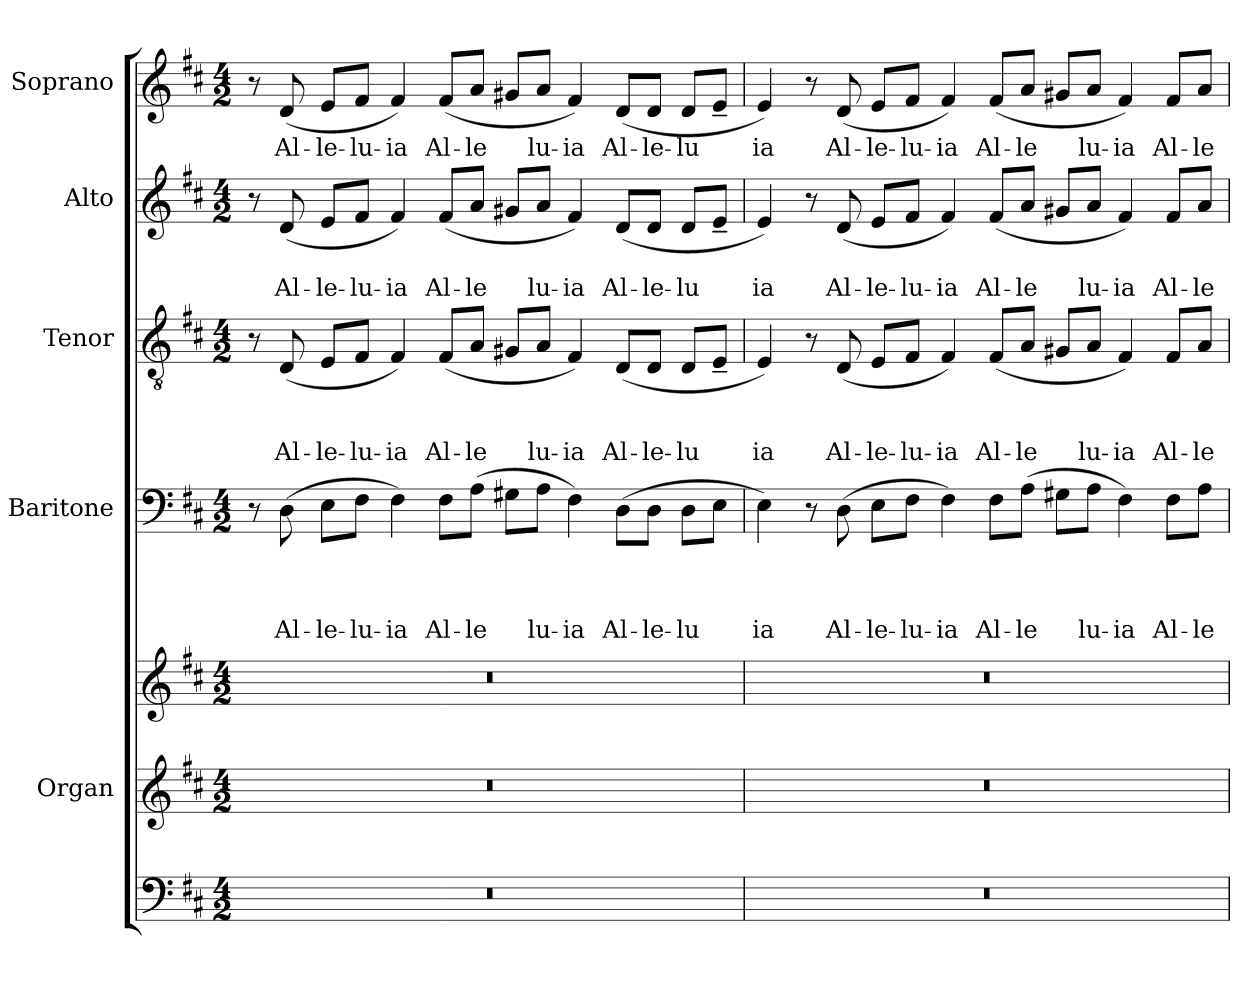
**kern	**kern	**kern	**kern	**text	**text	**text	**text	**kern	**text	**text	**text	**kern	**text	**text	**kern	**text
*part6	*part5	*part5	*part4	*part4	*part4	*part4	*part4	*part3	*part3	*part3	*part3	*part2	*part2	*part2	*part1	*part1
*staff7	*staff6	*staff5	*staff4	*staff4	*staff4	*staff4	*staff4	*staff3	*staff3	*staff3	*staff3	*staff2	*staff2	*staff2	*staff1	*staff1
*	*I"Organ	*	*I"Baritone	*	*	*	*	*I"Tenor	*	*	*	*I"Alto	*	*	*I"Soprano	*
*	*	*	*I'B	*	*	*	*	*I'T	*	*	*	*I'A	*	*	*I'S	*
*clefF4	*clefG2	*clefG2	*clefF4	*	*	*	*	*clefGv2	*	*	*	*clefG2	*	*	*clefG2	*
*k[f#c#]	*k[f#c#]	*k[f#c#]	*k[f#c#]	*	*	*	*	*k[f#c#]	*	*	*	*k[f#c#]	*	*	*k[f#c#]	*
*D:	*D:	*D:	*D:	*	*	*	*	*D:	*	*	*	*D:	*	*	*D:	*
*M4/2	*M4/2	*M4/2	*M4/2	*	*	*	*	*M4/2	*	*	*	*M4/2	*	*	*M4/2	*
=1	=1	=1	=1	=1	=1	=1	=1	=1	=1	=1	=1	=1	=1	=1	=1	=1
!LO:N:vis=1	!LO:N:vis=1	!LO:N:vis=1	!	!	!	!	!	!	!	!	!	!	!	!	!	!
0r	0r	0r	8r	.	.	.	.	8r	.	.	.	8r	.	.	8r	.
!	!	!	!	!	!	!	!LO:LY:b	!	!	!	!LO:LY:b	!	!	!LO:LY:b	!	!LO:LY:b
.	.	.	(>8D\	.	.	.	Al-	(<8D/	.	.	Al-	(<8d/	.	Al-	(<8d/	Al-
!	!	!	!	!	!	!	!LO:LY:b	!	!	!	!LO:LY:b	!	!	!LO:LY:b	!	!LO:LY:b
.	.	.	8E\L	.	.	.	-le-	8E/L	.	.	-le-	8e/L	.	-le-	8e/L	-le-
!	!	!	!	!	!	!	!LO:LY:b	!	!	!	!LO:LY:b	!	!	!LO:LY:b	!	!LO:LY:b
.	.	.	8F#\J	.	.	.	-lu-	8F#/J	.	.	-lu-	8f#/J	.	-lu-	8f#/J	-lu-
!	!	!	!	!	!	!	!LO:LY:b:rj	!	!	!	!LO:LY:b:rj	!	!	!LO:LY:b:rj	!	!LO:LY:b:rj
.	.	.	4F#\)	.	.	.	-ia	4F#/)	.	.	-ia	4f#/)	.	-ia	4f#/)	-ia
!	!	!	!	!	!	!	!LO:LY:b	!	!	!	!LO:LY:b	!	!	!LO:LY:b	!	!LO:LY:b
.	.	.	8F#\L	.	.	.	Al-	(<8F#/L	.	.	Al-	(<8f#/L	.	Al-	(<8f#/L	Al-
!	!	!	!	!	!	!	!LO:LY:b:rj	!	!	!	!LO:LY:b:rj	!	!	!LO:LY:b:rj	!	!LO:LY:b:rj
.	.	.	(>8A\J	.	.	.	-le	8A/J	.	.	-le	8a/J	.	-le	8a/J	-le
.	.	.	8G#X\L	.	.	.	.	8G#X/L	.	.	.	8g#X/L	.	.	8g#X/L	.
!	!	!	!	!	!	!	!LO:LY:b	!	!	!	!LO:LY:b	!	!	!LO:LY:b	!	!LO:LY:b
.	.	.	8A\J	.	.	.	lu-	8A/J	.	.	lu-	8a/J	.	lu-	8a/J	lu-
!	!	!	!	!	!	!	!LO:LY:b:rj	!	!	!	!LO:LY:b:rj	!	!	!LO:LY:b:rj	!	!LO:LY:b:rj
.	.	.	4F#\)	.	.	.	-ia	4F#/)	.	.	-ia	4f#/)	.	-ia	4f#/)	-ia
!	!	!	!	!	!	!	!LO:LY:b	!	!	!	!LO:LY:b	!	!	!LO:LY:b	!	!LO:LY:b
.	.	.	(>8D\L	.	.	.	Al-	(<8D/L	.	.	Al-	(<8d/L	.	Al-	(<8d/L	Al-
!	!	!	!	!	!	!	!LO:LY:b	!	!	!	!LO:LY:b	!	!	!LO:LY:b	!	!LO:LY:b
.	.	.	8D\J	.	.	.	-le-	8D/J	.	.	-le-	8d/J	.	-le-	8d/J	-le-
!	!	!	!	!	!	!	!LO:LY:b:rj	!	!	!	!LO:LY:b:rj	!	!	!LO:LY:b:rj	!	!LO:LY:b:rj
.	.	.	8D\L	.	.	.	-lu	8D/L	.	.	-lu	8d/L	.	-lu	8d/L	-lu
.	.	.	8E\J	.	.	.	.	8E~</J	.	.	.	8e~</J	.	.	8e~</J	.
=2	=2	=2	=2	=2	=2	=2	=2	=2	=2	=2	=2	=2	=2	=2	=2	=2
!LO:N:vis=1	!LO:N:vis=1	!LO:N:vis=1	!	!	!	!	!LO:LY:b	!	!	!	!LO:LY:b	!	!	!LO:LY:b	!	!LO:LY:b
0r	0r	0r	4E\)	.	.	.	ia	4E/)	.	.	ia	4e/)	.	ia	4e/)	ia
.	.	.	8r	.	.	.	.	8r	.	.	.	8r	.	.	8r	.
!	!	!	!	!	!	!	!LO:LY:b	!	!	!	!LO:LY:b	!	!	!LO:LY:b	!	!LO:LY:b
.	.	.	(>8D\	.	.	.	Al-	(<8D/	.	.	Al-	(<8d/	.	Al-	(<8d/	Al-
!	!	!	!	!	!	!	!LO:LY:b	!	!	!	!LO:LY:b	!	!	!LO:LY:b	!	!LO:LY:b
.	.	.	8E\L	.	.	.	-le-	8E/L	.	.	-le-	8e/L	.	-le-	8e/L	-le-
!	!	!	!	!	!	!	!LO:LY:b	!	!	!	!LO:LY:b	!	!	!LO:LY:b	!	!LO:LY:b
.	.	.	8F#\J	.	.	.	-lu-	8F#/J	.	.	-lu-	8f#/J	.	-lu-	8f#/J	-lu-
!	!	!	!	!	!	!	!LO:LY:b	!	!	!	!LO:LY:b	!	!	!LO:LY:b	!	!LO:LY:b
.	.	.	4F#\)	.	.	.	-ia	4F#/)	.	.	-ia	4f#/)	.	-ia	4f#/)	-ia
!	!	!	!	!	!	!	!LO:LY:b	!	!	!	!LO:LY:b	!	!	!LO:LY:b	!	!LO:LY:b
.	.	.	8F#\L	.	.	.	Al-	(<8F#/L	.	.	Al-	(<8f#/L	.	Al-	(<8f#/L	Al-
!	!	!	!	!	!	!	!LO:LY:b:rj	!	!	!	!LO:LY:b:rj	!	!	!LO:LY:b:rj	!	!LO:LY:b:rj
.	.	.	(>8A\J	.	.	.	-le	8A/J	.	.	-le	8a/J	.	-le	8a/J	-le
.	.	.	8G#X\L	.	.	.	.	8G#X/L	.	.	.	8g#X/L	.	.	8g#X/L	.
!	!	!	!	!	!	!	!LO:LY:b	!	!	!	!LO:LY:b	!	!	!LO:LY:b	!	!LO:LY:b
.	.	.	8A\J	.	.	.	lu-	8A/J	.	.	lu-	8a/J	.	lu-	8a/J	lu-
!	!	!	!	!	!	!	!LO:LY:b:rj	!	!	!	!LO:LY:b:rj	!	!	!LO:LY:b:rj	!	!LO:LY:b:rj
.	.	.	4F#\)	.	.	.	-ia	4F#/)	.	.	-ia	4f#/)	.	-ia	4f#/)	-ia
!	!	!	!	!	!	!	!LO:LY:b	!	!	!	!LO:LY:b	!	!	!LO:LY:b	!	!LO:LY:b
.	.	.	8F#\L	.	.	.	Al-	8F#/L	.	.	Al-	8f#/L	.	Al-	8f#/L	Al-
!	!	!	!	!	!	!	!LO:LY:b:rj	!	!	!	!LO:LY:b:rj	!	!	!LO:LY:b:rj	!	!LO:LY:b:rj
.	.	.	8A\J	.	.	.	-le	8A/J	.	.	-le	8a/J	.	-le	8a/J	-le
=	=	=	=	=	=	=	=	=	=	=	=	=	=	=	=	=
*-	*-	*-	*-	*-	*-	*-	*-	*-	*-	*-	*-	*-	*-	*-	*-	*-
